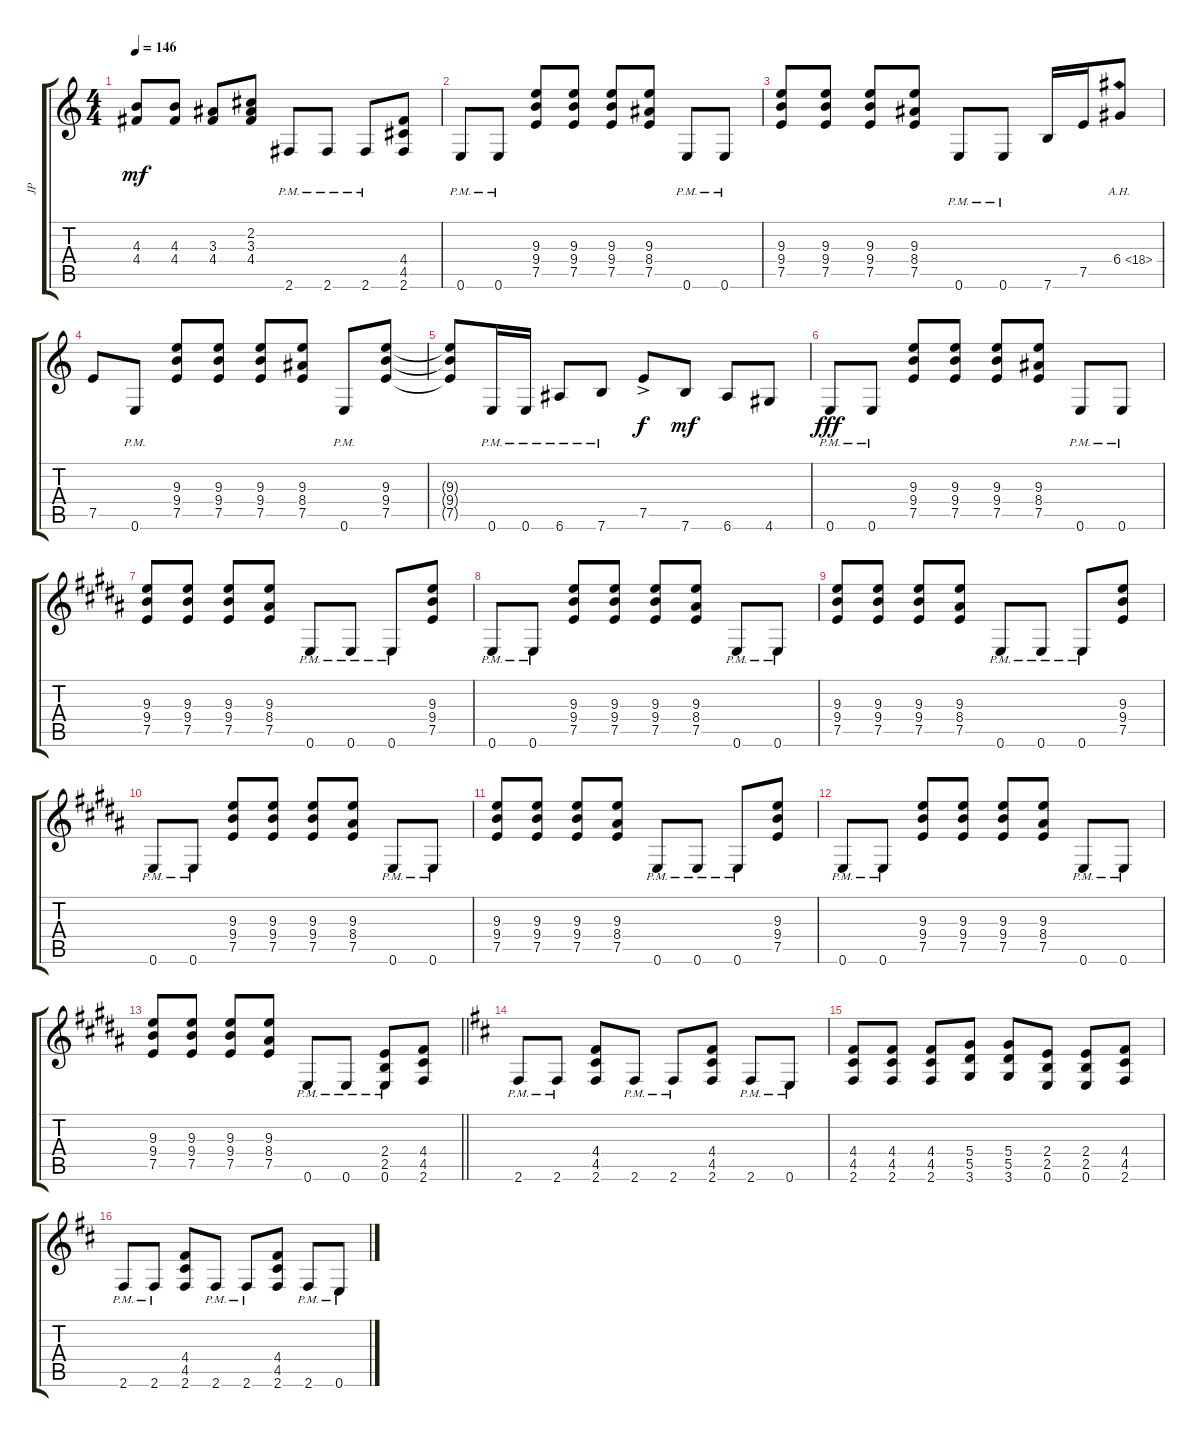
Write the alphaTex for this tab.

\track ("JP" "JP") {instrument distortionguitar}
\staff {score tabs}
\tuning (E4 B3 G3 D3 A2 E2) {hide}
\ts (4 4)
\tempo 146
\clef g2
\ks c
(4.3 4.4).8{dy mf} (4.3 4.4).8 (3.3 4.4).8 (2.2 3.3 4.4).8 2.6{pm}.8 2.6{pm}.8 2.6{pm}.8 (4.4 4.5 2.6).8 |
0.6{pm}.8 0.6{pm}.8 (9.3 9.4 7.5).8 (9.3 9.4 7.5).8 (9.3 9.4 7.5).8 (9.3 8.4 7.5).8 0.6{pm}.8 0.6{pm}.8 |
(9.3 9.4 7.5).8 (9.3 9.4 7.5).8 (9.3 9.4 7.5).8 (9.3 8.4 7.5).8 0.6{pm}.8 0.6{pm}.8 7.6.16 7.5.16 6.4{ah 12}.8 |
7.5.8 0.6{pm}.8 (9.3 9.4 7.5).8 (9.3 9.4 7.5).8 (9.3 9.4 7.5).8 (9.3 8.4 7.5).8 0.6{pm}.8 (9.3 9.4 7.5).8 |
(9.3{t} 9.4{t} 7.5{t}).8 0.6{pm}.16 0.6{pm}.16 6.6{pm}.8 7.6{pm}.8 7.5{ac}.8{dy f} 7.6.8{dy mf} 6.6.8 4.6.8 |
0.6{pm}.8{dy fff} 0.6{pm}.8 (9.3 9.4 7.5).8 (9.3 9.4 7.5).8 (9.3 9.4 7.5).8 (9.3 8.4 7.5).8 0.6{pm}.8 0.6{pm}.8 |
\ks g#minor
(9.3 9.4 7.5).8 (9.3 9.4 7.5).8 (9.3 9.4 7.5).8 (9.3 8.4 7.5).8 0.6{pm}.8 0.6{pm}.8 0.6{pm}.8 (9.3 9.4 7.5).8 |
0.6{pm}.8 0.6{pm}.8 (9.3 9.4 7.5).8 (9.3 9.4 7.5).8 (9.3 9.4 7.5).8 (9.3 8.4 7.5).8 0.6{pm}.8 0.6{pm}.8 |
\ks b
(9.3 9.4 7.5).8 (9.3 9.4 7.5).8 (9.3 9.4 7.5).8 (9.3 8.4 7.5).8 0.6{pm}.8 0.6{pm}.8 0.6{pm}.8 (9.3 9.4 7.5).8 |
\ks g#minor
0.6{pm}.8 0.6{pm}.8 (9.3 9.4 7.5).8 (9.3 9.4 7.5).8 (9.3 9.4 7.5).8 (9.3 8.4 7.5).8 0.6{pm}.8 0.6{pm}.8 |
\ks b
(9.3 9.4 7.5).8 (9.3 9.4 7.5).8 (9.3 9.4 7.5).8 (9.3 8.4 7.5).8 0.6{pm}.8 0.6{pm}.8 0.6{pm}.8 (9.3 9.4 7.5).8 |
\ks g#minor
0.6{pm}.8 0.6{pm}.8 (9.3 9.4 7.5).8 (9.3 9.4 7.5).8 (9.3 9.4 7.5).8 (9.3 8.4 7.5).8 0.6{pm}.8 0.6{pm}.8 |
\barLineRight lightlight
\ks b
(9.3 9.4 7.5).8 (9.3 9.4 7.5).8 (9.3 9.4 7.5).8 (9.3 8.4 7.5).8 0.6{pm}.8 0.6{pm}.8 (2.4{pm} 2.5{pm} 0.6{pm}).8 (4.4 4.5 2.6).8 |
\ks d
2.6{pm}.8 2.6{pm}.8 (4.4 4.5 2.6).8 2.6{pm}.8 2.6{pm}.8 (4.4 4.5 2.6).8 2.6{pm}.8 0.6{pm}.8 |
(4.4 4.5 2.6).8 (4.4 4.5 2.6).8 (4.4 4.5 2.6).8 (5.4 5.5 3.6).8 (5.4 5.5 3.6).8 (2.4 2.5 0.6).8 (2.4 2.5 0.6).8 (4.4 4.5 2.6).8 |
2.6{pm}.8 2.6{pm}.8 (4.4 4.5 2.6).8 2.6{pm}.8 2.6{pm}.8 (4.4 4.5 2.6).8 2.6{pm}.8 0.6{pm}.8
